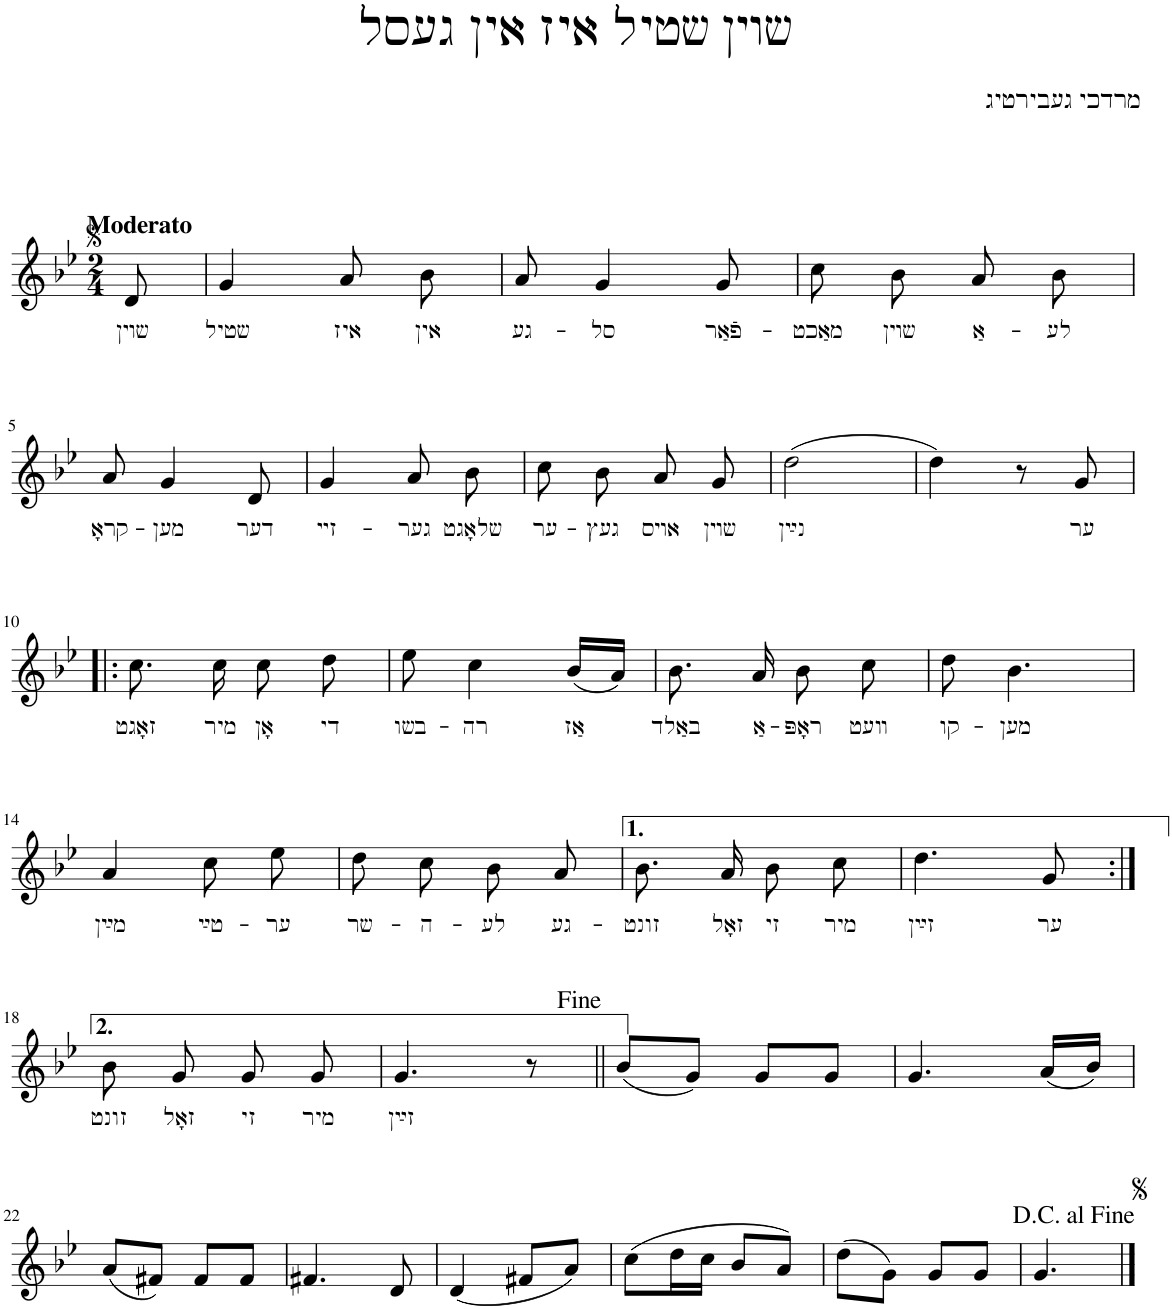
**kern	**text
*part1	*part1
*staff1	*staff1
*I"Piano	*
*I'Pno.	*
*clefG2	*
*k[b-e-]	*
*M2/4	*
=1	=1
!LO:TX:a:B:t=Moderato	!
!	!LO:LY:b
8d/	שױן
=2	=2
!	!LO:LY:b
4g/	שטיל
!	!LO:LY:b
8a/	איז
!	!LO:LY:b
8b-\	אין
=3	=3
!	!LO:LY:b
8a/	גע-
!	!LO:LY:b
4g/	-סל
!	!LO:LY:b
8g/	פֿאַר-
=4	=4
!	!LO:LY:b
8cc\	-מאַכט
!	!LO:LY:b
8b-\	שױן
!	!LO:LY:b
8a/	אַ-
!	!LO:LY:b
8b-\	-לע
!!LO:LB:g=z
=5	=5
!	!LO:LY:b
8a/	קראָ-
!	!LO:LY:b
4g/	-מען
!	!LO:LY:b
8d/	דער
=6	=6
!	!LO:LY:b
4g/	זײ-
!	!LO:LY:b
8a/	-גער
!	!LO:LY:b
8b-\	שלאָגט
=7	=7
!	!LO:LY:b
8cc\	ער-
!	!LO:LY:b
8b-\	-געץ
!	!LO:LY:b
8a/	אױס
!	!LO:LY:b
8g/	שױן
=8	=8
!	!LO:LY:b
(2dd\	נײַן
=9	=9
4dd\)	.
8r	.
!	!LO:LY:b
8g/	ער
!!LO:LB:g=z
=10!|:	=10!|:
!	!LO:LY:b
8.cc\	זאָגט
!	!LO:LY:b
16cc\	מיר
!	!LO:LY:b
8cc\	אָן
!	!LO:LY:b
8dd\	די
=11	=11
!	!LO:LY:b
8ee-\	בשו-
!	!LO:LY:b
4cc\	-רה
!	!LO:LY:b
(16b-/LL	אַז
16a/JJ)	.
=12	=12
!	!LO:LY:b
8.b-\	באַלד
!	!LO:LY:b
16a/	אַ-
!	!LO:LY:b
8b-\	-ראָפּ
!	!LO:LY:b
8cc\	װעט
=13	=13
!	!LO:LY:b
8dd\	קו-
!	!LO:LY:b
4.b-\	-מען
!!LO:LB:g=z
=14	=14
!	!LO:LY:b
4a/	מײַן
!	!LO:LY:b
8cc\	טײַ-
!	!LO:LY:b
8ee-\	-ער
=15	=15
!	!LO:LY:b
8dd\	שר-
!	!LO:LY:b
8cc\	-ה-
!	!LO:LY:b
8b-\	-לע
!	!LO:LY:b
8a/	גע-
=16	=16
!	!LO:LY:b
8.b-\	-זונט
!	!LO:LY:b
16a/	זאָל
!	!LO:LY:b
8b-\	זי
!	!LO:LY:b
8cc\	מיר
=17	=17
!	!LO:LY:b
4.dd\	זײַן
!	!LO:LY:b
8g/	ער
!!LO:LB:g=z
=18:|!	=18:|!
!	!LO:LY:b
8b-\	זונט
!	!LO:LY:b
8g/	זאָל
!	!LO:LY:b
8g/	זי
!	!LO:LY:b
8g/	מיר
=19	=19
!	!LO:LY:b
4.g/	זײַן
8r	.
=20||	=20||
(8b-/L	.
8g/J)	.
8g/L	.
8g/J	.
=21	=21
4.g/	.
(16a/LL	.
16b-/JJ)	.
!!LO:LB:g=z
=22	=22
(8a/L	.
8f#X/J)	.
8f#/L	.
8f#/J	.
=23	=23
4.f#X/	.
8d/	.
=24	=24
(4d/	.
8f#X/L	.
8a/J)	.
=25	=25
(8cc\L	.
16dd\L	.
16cc\JJ	.
8b-/L	.
8a/J)	.
=26	=26
(8dd\L	.
8g\J)	.
8g/L	.
8g/J	.
=27	=27
4.g/	.
==	==
*-	*-
